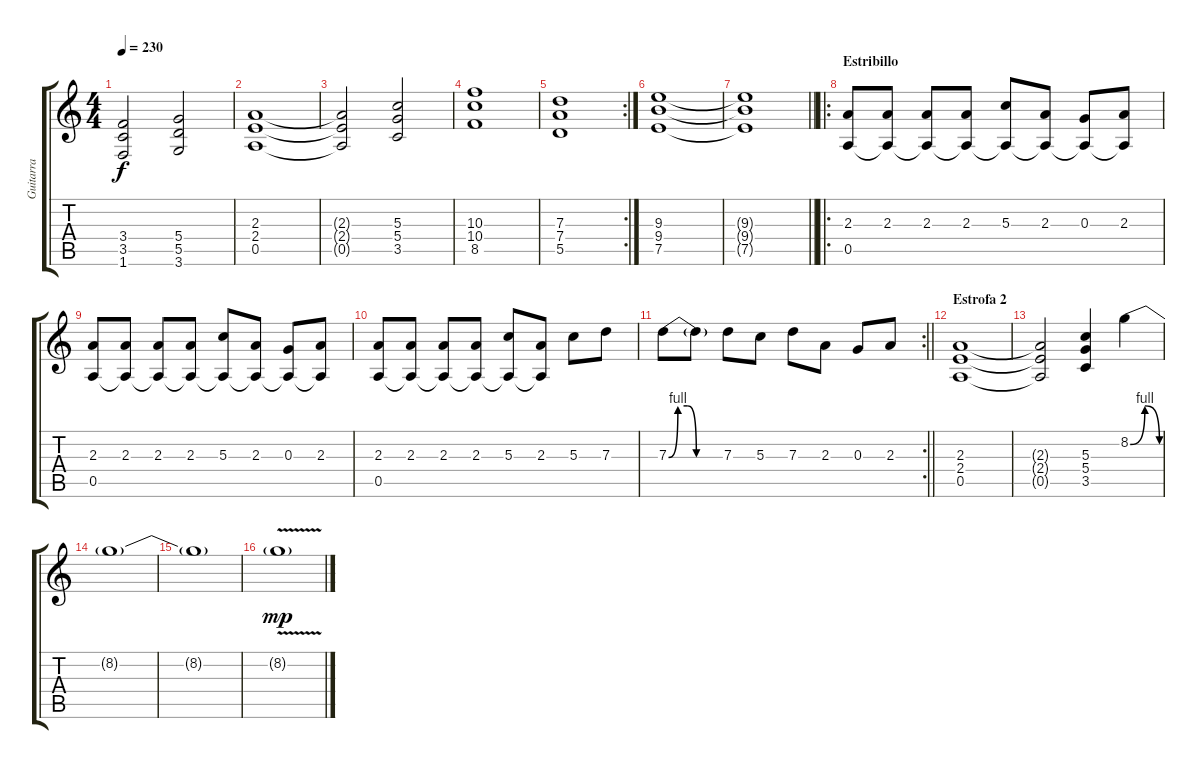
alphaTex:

\track ("Guitarra" "Guitarra") {instrument overdrivenguitar}
\staff {score tabs}
\tuning (E4 B3 G3 D3 A2 E2) {hide}
\ts (4 4)
\tempo 230
\clef g2
\ks c
(3.4{t} 3.5{t} 1.6{t}).2{dy f} (5.4 5.5 3.6).2 |
(2.3 2.4 0.5).1 |
(2.3{t} 2.4{t} 0.5{t}).2 (5.3 5.4 3.5).2 |
(10.3 10.4 8.5).1 |
\rc 2
(7.3 7.4 5.5).1 |
(9.3 9.4 7.5).1 |
\barLineRight lightlight
(9.3{t} 9.4{t} 7.5{t}).1 |
\ro
\section ("" "Estribillo")
(2.3 0.5).8 (2.3 0.5{t}).8 (2.3 0.5{t}).8 (2.3 0.5{t}).8 (5.3 0.5{t}).8 (2.3 0.5{t}).8 (0.3 0.5{t}).8 (2.3 0.5{t}).8 |
(2.3 0.5).8 (2.3 0.5{t}).8 (2.3 0.5{t}).8 (2.3 0.5{t}).8 (5.3 0.5{t}).8 (2.3 0.5{t}).8 (0.3 0.5{t}).8 (2.3 0.5{t}).8 |
(2.3 0.5).8 (2.3 0.5{t}).8 (2.3 0.5{t}).8 (2.3 0.5{t}).8 (5.3 0.5{t}).8 (2.3 0.5{t}).8 5.3.8 7.3.8 |
\rc 2
\barLineRight lightlight
7.3{be (custom 0 0 10 4 20 4 30 0 60 0)}.8 7.3{t}.8 7.3.8 5.3.8 7.3.8 2.3.8 0.3.8 2.3.8 |
\section ("" "Estrofa 2")
(2.3 2.4 0.5).1 |
(2.3{t} 2.4{t} 0.5{t}).2 (5.3 5.4 3.5).4 8.2{be (bendrelease 0 0 15 4 45 4 60 0)}.4 |
8.2{t}.1 |
8.2{t}.1 |
8.2{v g}.1{dy mp}
